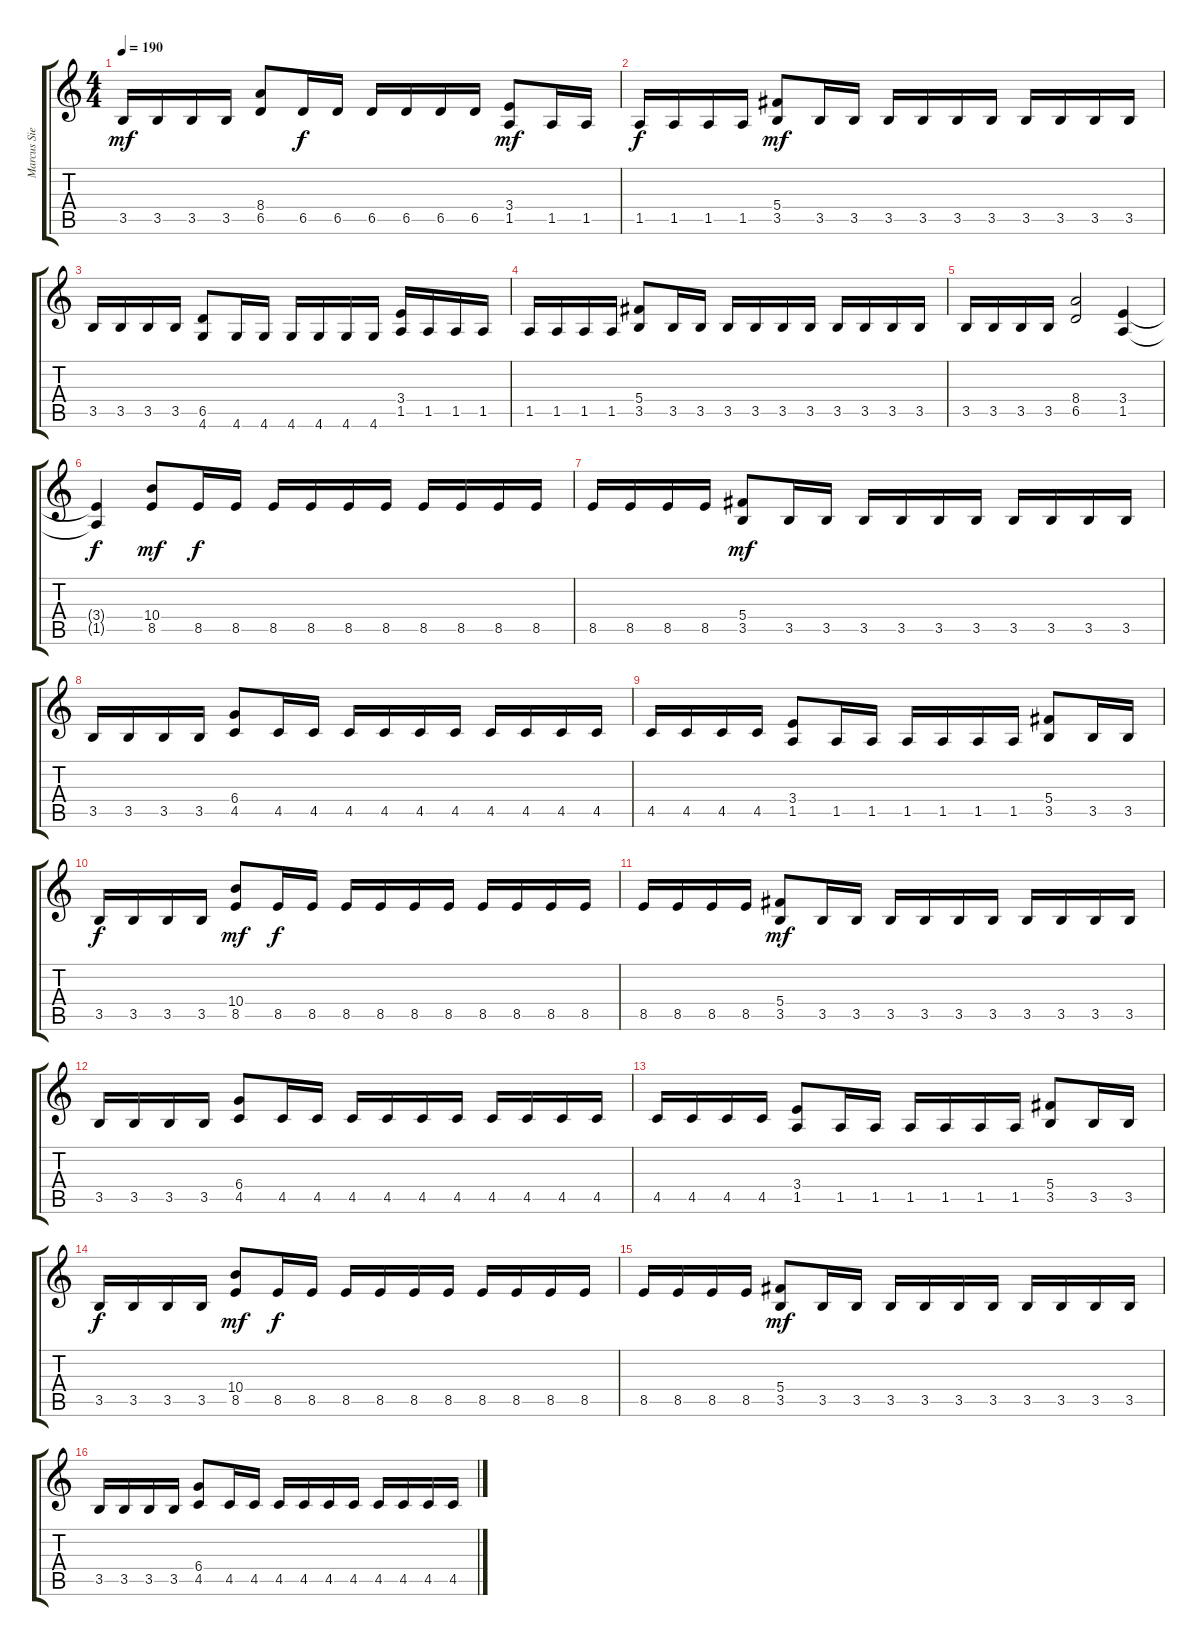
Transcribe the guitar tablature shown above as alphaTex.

\track ("Marcus Siepen" "Marcus Sie") {instrument distortionguitar}
\staff {score tabs}
\tuning (Eb4 Bb3 Gb3 Db3 Ab2 Eb2) {hide}
\ts (4 4)
\tempo 190
\clef g2
\ks c
3.5.16{dy mf} 3.5.16 3.5.16 3.5.16 (8.4 6.5).8 6.5.16{dy f} 6.5.16 6.5.16 6.5.16 6.5.16 6.5.16 (3.4 1.5).8{dy mf} 1.5.16 1.5.16 |
1.5.16{dy f} 1.5.16 1.5.16 1.5.16 (5.4 3.5).8{dy mf} 3.5.16 3.5.16 3.5.16 3.5.16 3.5.16 3.5.16 3.5.16 3.5.16 3.5.16 3.5.16 |
3.5.16 3.5.16 3.5.16 3.5.16 (6.5 4.6).8 4.6.16 4.6.16 4.6.16 4.6.16 4.6.16 4.6.16 (3.4 1.5).16 1.5.16 1.5.16 1.5.16 |
1.5.16 1.5.16 1.5.16 1.5.16 (5.4 3.5).8 3.5.16 3.5.16 3.5.16 3.5.16 3.5.16 3.5.16 3.5.16 3.5.16 3.5.16 3.5.16 |
3.5.16 3.5.16 3.5.16 3.5.16 (8.4 6.5).2 (3.4 1.5).4 |
(3.4{t} 1.5{t}).4{dy f} (10.4 8.5).8{dy mf} 8.5.16{dy f} 8.5.16 8.5.16 8.5.16 8.5.16 8.5.16 8.5.16 8.5.16 8.5.16 8.5.16 |
8.5.16 8.5.16 8.5.16 8.5.16 (5.4 3.5).8{dy mf} 3.5.16 3.5.16 3.5.16 3.5.16 3.5.16 3.5.16 3.5.16 3.5.16 3.5.16 3.5.16 |
3.5.16 3.5.16 3.5.16 3.5.16 (6.4 4.5).8 4.5.16 4.5.16 4.5.16 4.5.16 4.5.16 4.5.16 4.5.16 4.5.16 4.5.16 4.5.16 |
4.5.16 4.5.16 4.5.16 4.5.16 (3.4 1.5).8 1.5.16 1.5.16 1.5.16 1.5.16 1.5.16 1.5.16 (5.4 3.5).8 3.5.16 3.5.16 |
3.5.16{dy f} 3.5.16 3.5.16 3.5.16 (10.4 8.5).8{dy mf} 8.5.16{dy f} 8.5.16 8.5.16 8.5.16 8.5.16 8.5.16 8.5.16 8.5.16 8.5.16 8.5.16 |
8.5.16 8.5.16 8.5.16 8.5.16 (5.4 3.5).8{dy mf} 3.5.16 3.5.16 3.5.16 3.5.16 3.5.16 3.5.16 3.5.16 3.5.16 3.5.16 3.5.16 |
3.5.16 3.5.16 3.5.16 3.5.16 (6.4 4.5).8 4.5.16 4.5.16 4.5.16 4.5.16 4.5.16 4.5.16 4.5.16 4.5.16 4.5.16 4.5.16 |
4.5.16 4.5.16 4.5.16 4.5.16 (3.4 1.5).8 1.5.16 1.5.16 1.5.16 1.5.16 1.5.16 1.5.16 (5.4 3.5).8 3.5.16 3.5.16 |
3.5.16{dy f} 3.5.16 3.5.16 3.5.16 (10.4 8.5).8{dy mf} 8.5.16{dy f} 8.5.16 8.5.16 8.5.16 8.5.16 8.5.16 8.5.16 8.5.16 8.5.16 8.5.16 |
8.5.16 8.5.16 8.5.16 8.5.16 (5.4 3.5).8{dy mf} 3.5.16 3.5.16 3.5.16 3.5.16 3.5.16 3.5.16 3.5.16 3.5.16 3.5.16 3.5.16 |
3.5.16 3.5.16 3.5.16 3.5.16 (6.4 4.5).8 4.5.16 4.5.16 4.5.16 4.5.16 4.5.16 4.5.16 4.5.16 4.5.16 4.5.16 4.5.16
